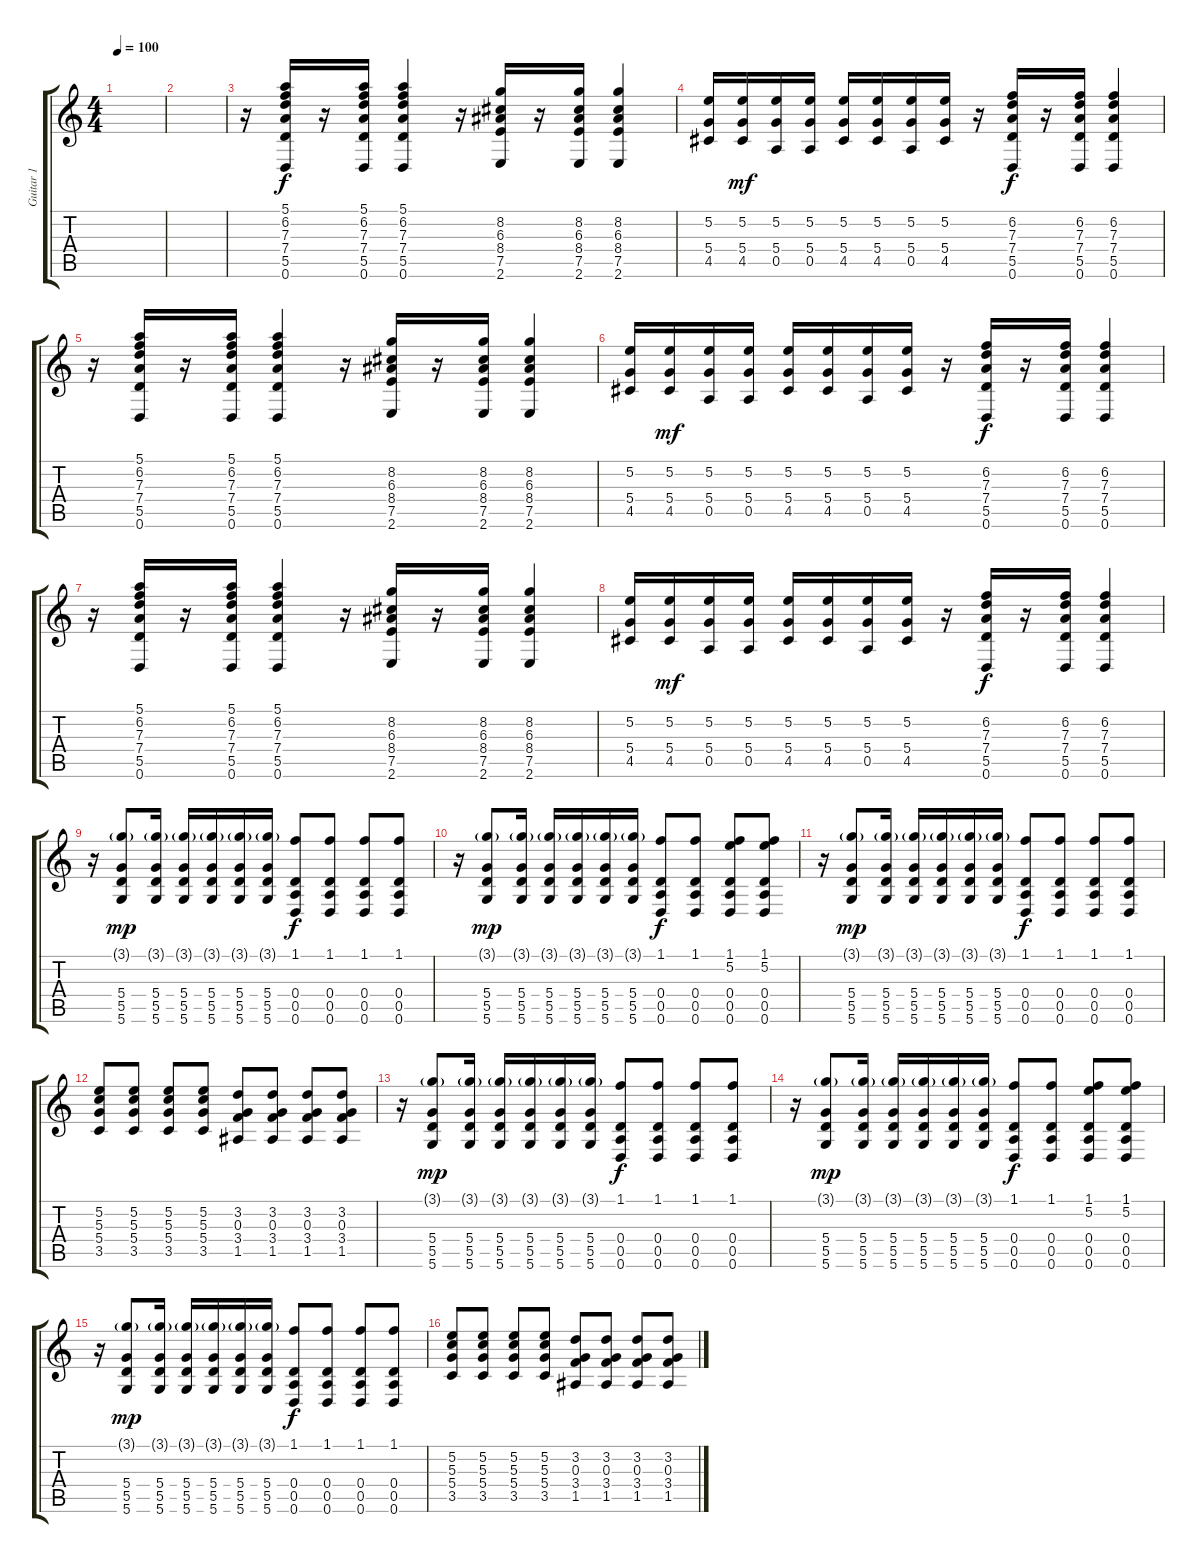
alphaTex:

\track ("Guitar 1" "Guitar 1") {instrument distortionguitar}
\staff {score tabs}
\tuning (E4 B3 G3 D3 A2 D2) {hide}
\ts (4 4)
\tempo 100
\clef g2
\ks c
|
|
r.16 (5.1 6.2 7.3 7.4 5.5 0.6).16 r.16 (5.1 6.2 7.3 7.4 5.5 0.6).16 (5.1 6.2 7.3 7.4 5.5 0.6).4 r.16 (8.2 6.3 8.4 7.5 2.6).16 r.16 (8.2 6.3 8.4 7.5 2.6).16 (8.2 6.3 8.4 7.5 2.6).4 |
(5.2 5.4 4.5).16 (5.2 5.4 4.5).16{dy mf} (5.2 5.4 0.5).16 (5.2 5.4 0.5).16 (5.2 5.4 4.5).16 (5.2 5.4 4.5).16 (5.2 5.4 0.5).16 (5.2 5.4 4.5).16 r.16 (6.2 7.3 7.4 5.5 0.6).16{dy f} r.16 (6.2 7.3 7.4 5.5 0.6).16 (6.2 7.3 7.4 5.5 0.6).4 |
r.16 (5.1 6.2 7.3 7.4 5.5 0.6).16 r.16 (5.1 6.2 7.3 7.4 5.5 0.6).16 (5.1 6.2 7.3 7.4 5.5 0.6).4 r.16 (8.2 6.3 8.4 7.5 2.6).16 r.16 (8.2 6.3 8.4 7.5 2.6).16 (8.2 6.3 8.4 7.5 2.6).4 |
(5.2 5.4 4.5).16 (5.2 5.4 4.5).16{dy mf} (5.2 5.4 0.5).16 (5.2 5.4 0.5).16 (5.2 5.4 4.5).16 (5.2 5.4 4.5).16 (5.2 5.4 0.5).16 (5.2 5.4 4.5).16 r.16 (6.2 7.3 7.4 5.5 0.6).16{dy f} r.16 (6.2 7.3 7.4 5.5 0.6).16 (6.2 7.3 7.4 5.5 0.6).4 |
r.16 (5.1 6.2 7.3 7.4 5.5 0.6).16 r.16 (5.1 6.2 7.3 7.4 5.5 0.6).16 (5.1 6.2 7.3 7.4 5.5 0.6).4 r.16 (8.2 6.3 8.4 7.5 2.6).16 r.16 (8.2 6.3 8.4 7.5 2.6).16 (8.2 6.3 8.4 7.5 2.6).4 |
(5.2 5.4 4.5).16 (5.2 5.4 4.5).16{dy mf} (5.2 5.4 0.5).16 (5.2 5.4 0.5).16 (5.2 5.4 4.5).16 (5.2 5.4 4.5).16 (5.2 5.4 0.5).16 (5.2 5.4 4.5).16 r.16 (6.2 7.3 7.4 5.5 0.6).16{dy f} r.16 (6.2 7.3 7.4 5.5 0.6).16 (6.2 7.3 7.4 5.5 0.6).4 |
r.16 (3.1{g} 5.4 5.5 5.6).8{dy mp} (3.1{g} 5.4 5.5 5.6).16 (3.1{g} 5.4 5.5 5.6).16 (3.1{g} 5.4 5.5 5.6).16 (3.1{g} 5.4 5.5 5.6).16 (3.1{g} 5.4 5.5 5.6).16 (1.1 0.4 0.5 0.6).8{dy f} (1.1 0.4 0.5 0.6).8 (1.1 0.4 0.5 0.6).8 (1.1 0.4 0.5 0.6).8 |
r.16 (3.1{g} 5.4 5.5 5.6).8{dy mp} (3.1{g} 5.4 5.5 5.6).16 (3.1{g} 5.4 5.5 5.6).16 (3.1{g} 5.4 5.5 5.6).16 (3.1{g} 5.4 5.5 5.6).16 (3.1{g} 5.4 5.5 5.6).16 (1.1 0.4 0.5 0.6).8{dy f} (1.1 0.4 0.5 0.6).8 (1.1 5.2 0.4 0.5 0.6).8 (1.1 5.2 0.4 0.5 0.6).8 |
r.16 (3.1{g} 5.4 5.5 5.6).8{dy mp} (3.1{g} 5.4 5.5 5.6).16 (3.1{g} 5.4 5.5 5.6).16 (3.1{g} 5.4 5.5 5.6).16 (3.1{g} 5.4 5.5 5.6).16 (3.1{g} 5.4 5.5 5.6).16 (1.1 0.4 0.5 0.6).8{dy f} (1.1 0.4 0.5 0.6).8 (1.1 0.4 0.5 0.6).8 (1.1 0.4 0.5 0.6).8 |
(5.2 5.3 5.4 3.5).8 (5.2 5.3 5.4 3.5).8 (5.2 5.3 5.4 3.5).8 (5.2 5.3 5.4 3.5).8 (3.2 0.3 3.4 1.5).8 (3.2 0.3 3.4 1.5).8 (3.2 0.3 3.4 1.5).8 (3.2 0.3 3.4 1.5).8 |
r.16 (3.1{g} 5.4 5.5 5.6).8{dy mp} (3.1{g} 5.4 5.5 5.6).16 (3.1{g} 5.4 5.5 5.6).16 (3.1{g} 5.4 5.5 5.6).16 (3.1{g} 5.4 5.5 5.6).16 (3.1{g} 5.4 5.5 5.6).16 (1.1 0.4 0.5 0.6).8{dy f} (1.1 0.4 0.5 0.6).8 (1.1 0.4 0.5 0.6).8 (1.1 0.4 0.5 0.6).8 |
r.16 (3.1{g} 5.4 5.5 5.6).8{dy mp} (3.1{g} 5.4 5.5 5.6).16 (3.1{g} 5.4 5.5 5.6).16 (3.1{g} 5.4 5.5 5.6).16 (3.1{g} 5.4 5.5 5.6).16 (3.1{g} 5.4 5.5 5.6).16 (1.1 0.4 0.5 0.6).8{dy f} (1.1 0.4 0.5 0.6).8 (1.1 5.2 0.4 0.5 0.6).8 (1.1 5.2 0.4 0.5 0.6).8 |
r.16 (3.1{g} 5.4 5.5 5.6).8{dy mp} (3.1{g} 5.4 5.5 5.6).16 (3.1{g} 5.4 5.5 5.6).16 (3.1{g} 5.4 5.5 5.6).16 (3.1{g} 5.4 5.5 5.6).16 (3.1{g} 5.4 5.5 5.6).16 (1.1 0.4 0.5 0.6).8{dy f} (1.1 0.4 0.5 0.6).8 (1.1 0.4 0.5 0.6).8 (1.1 0.4 0.5 0.6).8 |
(5.2 5.3 5.4 3.5).8 (5.2 5.3 5.4 3.5).8 (5.2 5.3 5.4 3.5).8 (5.2 5.3 5.4 3.5).8 (3.2 0.3 3.4 1.5).8 (3.2 0.3 3.4 1.5).8 (3.2 0.3 3.4 1.5).8 (3.2 0.3 3.4 1.5).8
